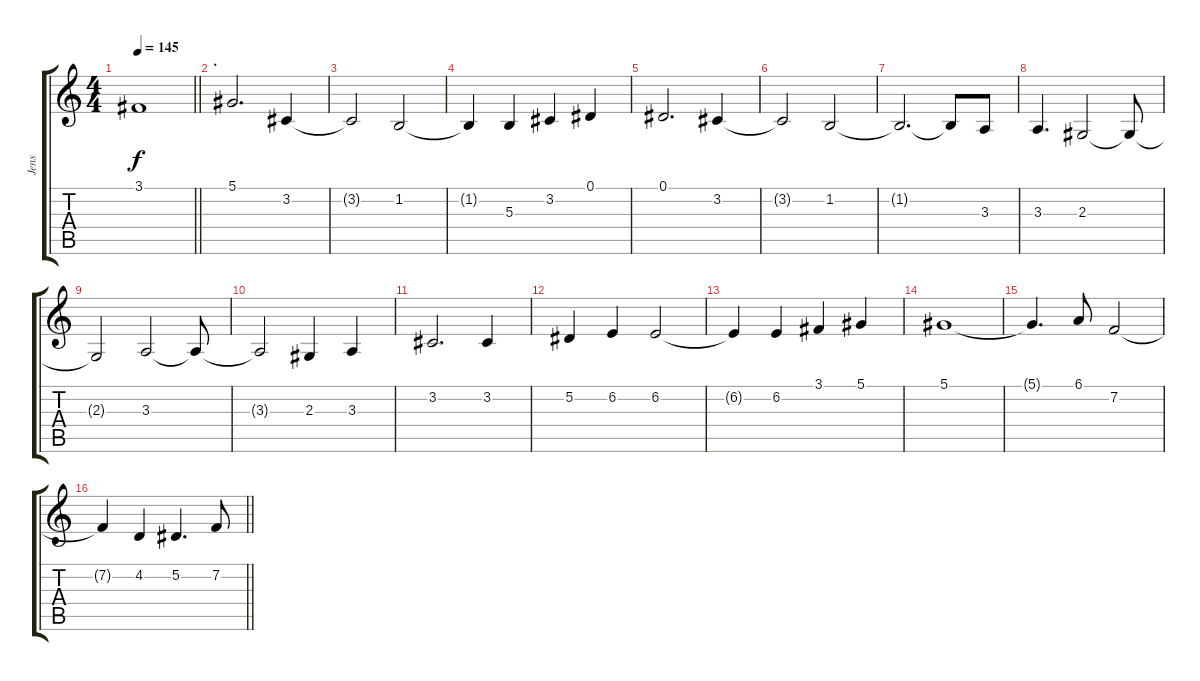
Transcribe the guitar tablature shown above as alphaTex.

\track ("Jens" "Jens") {instrument stringensemble1}
\staff {score tabs}
\tuning (Eb4 Bb3 Gb3 Db3 Ab2 Eb2) {hide}
\ts (4 4)
\tempo 145
\clef g2
\barLineRight lightlight
\ks c
3.1{t}.1{dy f} |
\section ("" ".")
5.1.2{d} 3.2.4 |
3.2{t}.2 1.2.2 |
1.2{t}.4 5.3.4 3.2.4 0.1.4 |
0.1.2{d} 3.2.4 |
3.2{t}.2 1.2.2 |
1.2{t}.2{d} 1.2{t}.8 3.3.8 |
3.3.4{d} 2.3.2 2.3{t}.8 |
2.3{t}.2 3.3.2 3.3{t}.8 |
3.3{t}.2 2.3.4 3.3.4 |
3.2.2{d} 3.2.4 |
5.2.4 6.2.4 6.2.2 |
6.2{t}.4 6.2.4 3.1.4 5.1.4 |
5.1.1 |
5.1{t}.4{d} 6.1.8 7.2.2 |
\barLineRight lightlight
7.2{t}.4 4.2.4 5.2.4{d} 7.2.8
